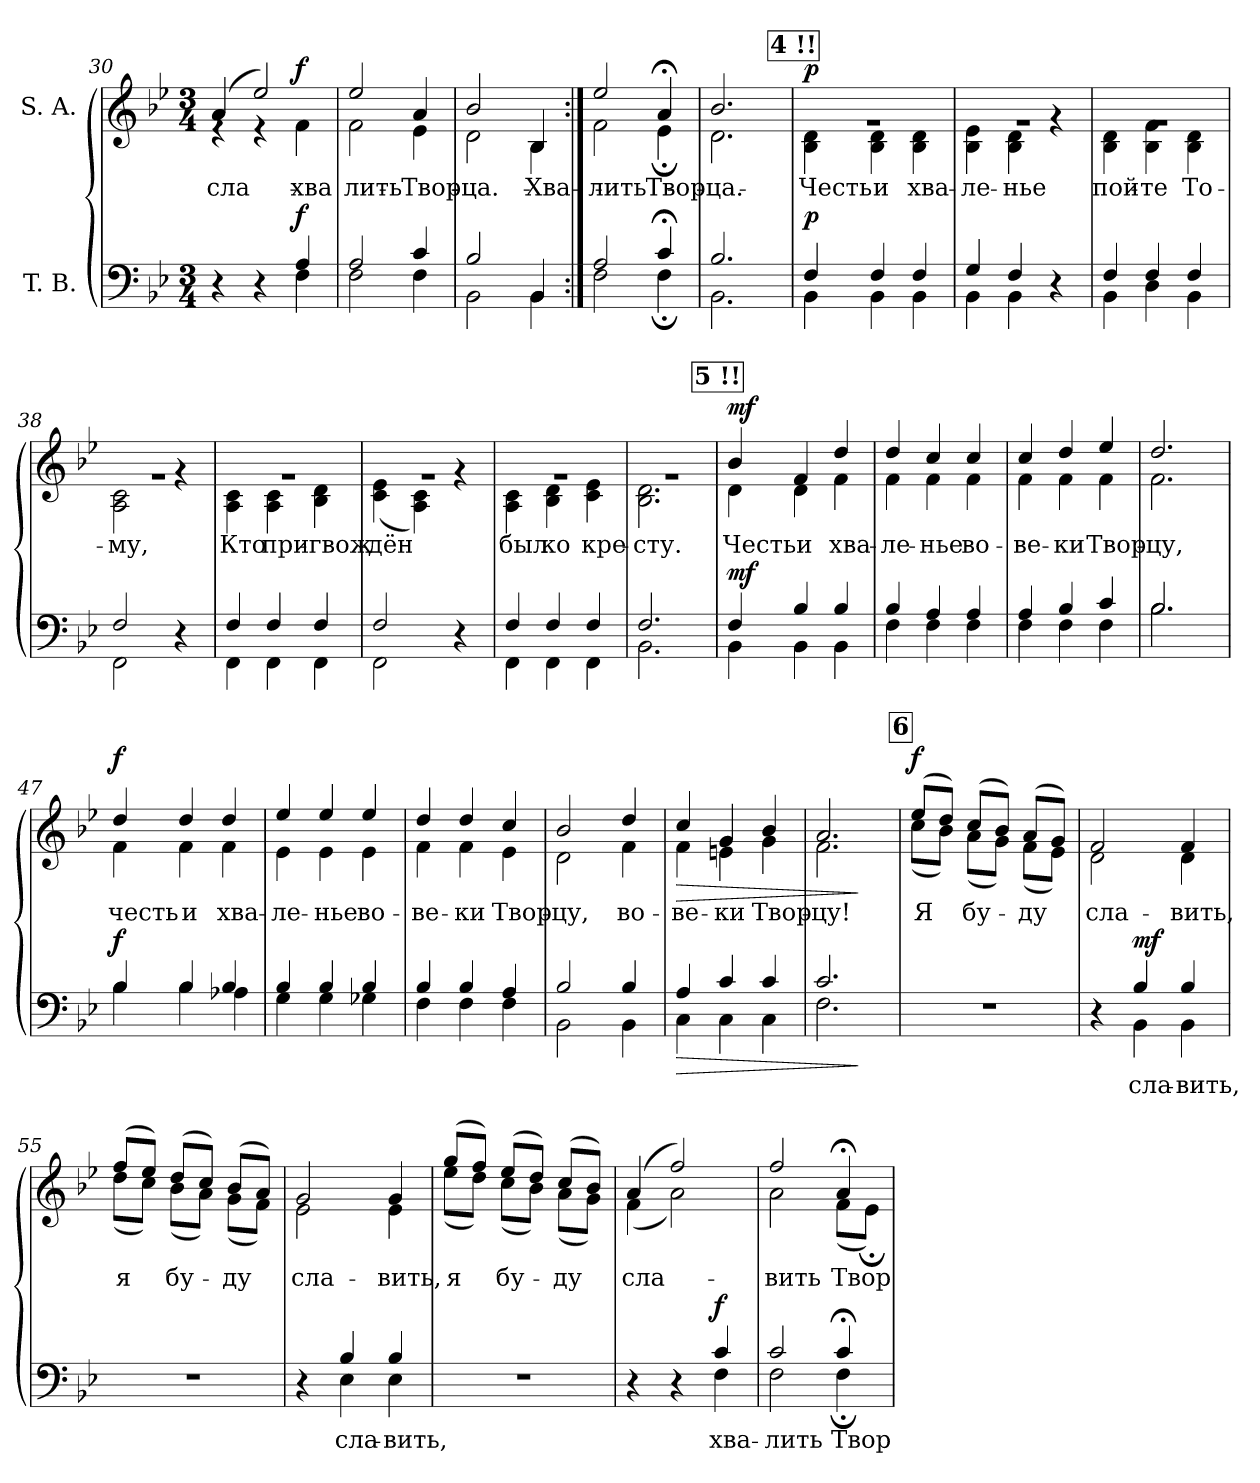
**kern	**text	**dynam	**kern	**text	**dynam
*part2	*part2	*part2	*part1	*part1	*part1
*staff2	*staff2	*staff2	*staff1	*staff1	*staff1
*I"T. B.	*	*	*I"S. A.	*	*
*clefF4	*	*	*clefG2	*	*
*k[b-e-]	*	*	*k[b-e-]	*	*
*B-:	*	*	*B-:	*	*
*M3/4	*	*	*M3/4	*	*
=30	=30	=30	=30	=30	=30
*^	*	*	*	*	*
!	!	!	!	!	!LO:LY:a	!
*	*	*	*	*^	*	*
4r	2ryy	.	.	(>4a/	4re	сла-	.
4r	.	.	.	2ee-/)	4re	.	.
!	!	!	!LO:DY:a	!	!	!LO:LY:b	!LO:DY:b
4A/	4F\	.	f	.	4f\	хва-	f
=31	=31	=31	=31	=31	=31	=31	=31
!	!	!	!	!	!	!LO:LY:a	!
!	!	!	!	!	!	!LO:LY:b	!
2A/	2F\	.	.	2ee-/	2f\	-лить	.
!	!	!	!	!	!	!LO:LY:a	!
!	!	!	!	!	!	!LO:LY:b	!
4c/	4F\	.	.	4a/	4e-\	Твор-	.
=32	=32	=32	=32	=32	=32	=32	=32
!	!	!	!	!	!	!LO:LY:a	!
!	!	!	!	!	!	!LO:LY:b	!
2B-/	2BB-\	.	.	2b-/	2d\	-ца.	.
!	!	!	!	!	!	!LO:LY:b	!
4BB-/	4BB-\	.	.	4B-/	4B-\	Хва-	.
=33:|!	=33:|!	=33:|!	=33:|!	=33:|!	=33:|!	=33:|!	=33:|!
!	!	!	!	!	!	!LO:LY:a	!
!	!	!	!	!	!	!LO:LY:b	!
2A/	2F\	.	.	2ee-/	2f\	-лить	.
!	!	!	!	!	!	!LO:LY:a	!
!	!	!	!	!	!	!LO:LY:b	!
4c;</	4F;\	.	.	4a;</	4e-;\	Твор-	.
=34	=34	=34	=34	=34	=34	=34	=34
!	!	!	!	!	!	!LO:LY:a	!
!	!	!	!	!	!	!LO:LY:b	!
2.B-/	2.BB-\	.	.	2.b-/	2.d\	-ца.	.
!!LO:LB:g=z	!!
!!LO:REH:place=s1:a:B:fs=12:t=4	!!
=35	=35	=35	=35	=35	=35	=35	=35
!	!	!	!LO:DY:a	!	!	!LO:LY:b	!LO:DY:b
4F/	4BB-\	.	p	2.rg	4B-\ 4d\	Честь	p
!	!	!	!	!	!	!LO:LY:b	!
4F/	4BB-\	.	.	.	4B-\ 4d\	и	.
!	!	!	!	!	!	!LO:LY:b	!
4F/	4BB-\	.	.	.	4B-\ 4d\	хва-	.
=36	=36	=36	=36	=36	=36	=36	=36
!	!	!	!	!	!	!LO:LY:b	!
4G/	4BB-\	.	.	2.rg	4B-\ 4e-\	-ле-	.
!	!	!	!	!	!	!LO:LY:b	!
4F/	4BB-\	.	.	.	4B-\ 4d\	-нье	.
4r	4ryy	.	.	.	4rg	.	.
=37	=37	=37	=37	=37	=37	=37	=37
!	!	!	!	!	!	!LO:LY:b	!
4F/	4BB-\	.	.	2.rg	4B-\ 4d\	пой-	.
!	!	!	!	!	!	!LO:LY:b	!
4F/	4D\	.	.	.	4B-\ 4f\	-те	.
!	!	!	!	!	!	!LO:LY:b	!
4F/	4BB-\	.	.	.	4B-\ 4d\	То-	.
=38	=38	=38	=38	=38	=38	=38	=38
!	!	!	!	!	!	!LO:LY:b	!
2F/	2FF\	.	.	2.rg	2A\ 2c\	-му,	.
4r	4ryy	.	.	.	4rg	.	.
=39	=39	=39	=39	=39	=39	=39	=39
!	!	!	!	!	!	!LO:LY:b	!
4F/	4FF\	.	.	2.rg	4A\ 4c\	Кто	.
!	!	!	!	!	!	!LO:LY:b	!
4F/	4FF\	.	.	.	4A\ 4c\	при-	.
!	!	!	!	!	!	!LO:LY:b	!
4F/	4FF\	.	.	.	4B-\ 4d\	-гвож-	.
=40	=40	=40	=40	=40	=40	=40	=40
!	!	!	!	!	!	!LO:LY:b	!
2F/	2FF\	.	.	2.rg	(<4c\ 4e-\	-дён	.
.	.	.	.	.	4A\ 4c\)	.	.
4r	4ryy	.	.	.	4rg	.	.
=41	=41	=41	=41	=41	=41	=41	=41
!	!	!	!	!	!	!LO:LY:b	!
4F/	4FF\	.	.	2.rg	4A\ 4c\	был	.
!	!	!	!	!	!	!LO:LY:b	!
4F/	4FF\	.	.	.	4B-\ 4d\	ко	.
!	!	!	!	!	!	!LO:LY:b	!
4F/	4FF\	.	.	.	4c\ 4e-\	кре-	.
=42	=42	=42	=42	=42	=42	=42	=42
!	!	!	!	!	!	!LO:LY:b	!
2.F/	2.BB-\	.	.	2.rg	2.B-\ 2.d\	-сту.	.
!!LO:REH:place=s1:a:B:fs=12:t=5	!!
=43	=43	=43	=43	=43	=43	=43	=43
!	!	!	!LO:DY:a	!	!	!LO:LY:b	!LO:DY:a
4F/	4BB-\	.	mf	4b-/	4d\	Честь	mf
!	!	!	!	!	!	!LO:LY:b	!
4B-/	4BB-\	.	.	4f/	4d\	и	.
!	!	!	!	!	!	!LO:LY:b	!
4B-/	4BB-\	.	.	4dd/	4f\	хва-	.
=44	=44	=44	=44	=44	=44	=44	=44
!	!	!	!	!	!	!LO:LY:b	!
4B-/	4F\	.	.	4dd/	4f\	-ле-	.
!	!	!	!	!	!	!LO:LY:b	!
4A/	4F\	.	.	4cc/	4f\	-нье	.
!	!	!	!	!	!	!LO:LY:b	!
4A/	4F\	.	.	4cc/	4f\	во-	.
!!LO:PB:g=z	!!
=45	=45	=45	=45	=45	=45	=45	=45
!	!	!	!	!	!	!LO:LY:b	!
4A/	4F\	.	.	4cc/	4f\	-ве-	.
!	!	!	!	!	!	!LO:LY:b	!
4B-/	4F\	.	.	4dd/	4f\	-ки	.
!	!	!	!	!	!	!LO:LY:b	!
4c/	4F\	.	.	4ee-/	4f\	Твор-	.
=46	=46	=46	=46	=46	=46	=46	=46
!	!	!	!	!	!	!LO:LY:b	!
2.B-/	2.B-\	.	.	2.dd/	2.f\	-цу,	.
=47	=47	=47	=47	=47	=47	=47	=47
!	!	!	!LO:DY:a	!	!	!LO:LY:b	!LO:DY:a
4B-/	4B-\	.	f	4dd/	4f\	честь	f
!	!	!	!	!	!	!LO:LY:b	!
4B-/	4B-\	.	.	4dd/	4f\	и	.
!	!	!	!	!	!	!LO:LY:b	!
4B-/	4A-X\	.	.	4dd/	4f\	хва-	.
=48	=48	=48	=48	=48	=48	=48	=48
!	!	!	!	!	!	!LO:LY:b	!
4B-/	4G\	.	.	4ee-/	4e-\	-ле-	.
!	!	!	!	!	!	!LO:LY:b	!
4B-/	4G\	.	.	4ee-/	4e-\	-нье	.
!	!	!	!	!	!	!LO:LY:b	!
4B-/	4G-X\	.	.	4ee-/	4e-\	во-	.
=49	=49	=49	=49	=49	=49	=49	=49
!	!	!	!	!	!	!LO:LY:b	!
4B-/	4F\	.	.	4dd/	4f\	-ве-	.
!	!	!	!	!	!	!LO:LY:b	!
4B-/	4F\	.	.	4dd/	4f\	-ки	.
!	!	!	!	!	!	!LO:LY:b	!
4A/	4F\	.	.	4cc/	4e-\	Твор-	.
=50	=50	=50	=50	=50	=50	=50	=50
!	!	!	!	!	!	!LO:LY:b	!
2B-/	2BB-\	.	.	2b-/	2d\	-цу,	.
!	!	!	!	!	!	!LO:LY:b	!
4B-/	4BB-\	.	.	4dd/	4f\	во-	.
=51	=51	=51	=51	=51	=51	=51	=51
!	!	!	!LO:HP:b	!	!	!LO:LY:b	!LO:HP:b
4A/	4C\	.	>	4cc/	4f\	-ве-	>
!	!	!	!	!	!	!LO:LY:b	!
4c/	4C\	.	.	4g/	4en\	-ки	.
!	!	!	!	!	!	!LO:LY:b	!
4c/	4C\	.	.	4b-/	4g\	Твор-	.
=52	=52	=52	=52	=52	=52	=52	=52
!	!	!	!	!	!	!LO:LY:b	!
2.c/	2.F\	.	.	2.a/	2.f\	-цу!	.
*v	*v	*	*	*	*	*	*
*	*	*	*v	*v	*	*
.	.	]	.	.	]
!!LO:REH:place=s1:a:B:fs=12:t=6
=53	=53	=53	=53	=53	=53
!	!	!	!	!LO:LY:b	!LO:DY:a
*	*	*	*^	*	*
2.r	.	.	(>8ee-/L	(<8cc\L	Я	f
.	.	.	8dd/J)	8b-\J)	.	.
!	!	!	!	!	!LO:LY:b	!
.	.	.	(>8cc/L	(<8a\L	бу-	.
.	.	.	8b-/J)	8g\J)	.	.
!	!	!	!	!	!LO:LY:b	!
.	.	.	(>8a/L	(<8f\L	-ду	.
.	.	.	8g/J)	8e-\J)	.	.
!!LO:LB:g=z	!!
=54	=54	=54	=54	=54	=54	=54
*^	*	*	*	*	*	*
!	!	!	!	!	!	!LO:LY:b	!
4r	4ryy	.	.	2f/	2d\	сла-	.
!	!	!LO:LY:b	!LO:DY:a	!	!	!	!
4B-/	4BB-\	сла-	mf	.	.	.	.
!	!	!LO:LY:b	!	!	!	!LO:LY:b	!
4B-/	4BB-\	-вить,	.	4f/	4d\	-вить,	.
=55	=55	=55	=55	=55	=55	=55	=55
!	!	!	!	!	!	!LO:LY:b	!
*v	*v	*	*	*	*	*	*
2.r	.	.	(>8ff/L	(<8dd\L	я	.
.	.	.	8ee-/J)	8cc\J)	.	.
!	!	!	!	!	!LO:LY:b	!
.	.	.	(>8dd/L	(<8b-\L	бу-	.
.	.	.	8cc/J)	8a\J)	.	.
!	!	!	!	!	!LO:LY:b	!
.	.	.	(>8b-/L	(<8g\L	-ду	.
.	.	.	8a/J)	8f\J)	.	.
=56	=56	=56	=56	=56	=56	=56
*^	*	*	*	*	*	*
!	!	!	!	!	!	!LO:LY:b	!
4r	4ryy	.	.	2g/	2e-\	сла-	.
!	!	!LO:LY:b	!	!	!	!	!
4B-/	4E-\	сла-	.	.	.	.	.
!	!	!LO:LY:b	!	!	!	!LO:LY:b	!
4B-/	4E-\	-вить,	.	4g/	4e-\	-вить,	.
=57	=57	=57	=57	=57	=57	=57	=57
!	!	!	!	!	!	!LO:LY:b	!
*v	*v	*	*	*	*	*	*
2.r	.	.	(>8gg/L	(<8ee-\L	я	.
.	.	.	8ff/J)	8dd\J)	.	.
!	!	!	!	!	!LO:LY:b	!
.	.	.	(>8ee-/L	(<8cc\L	бу-	.
.	.	.	8dd/J)	8b-\J)	.	.
!	!	!	!	!	!LO:LY:b	!
.	.	.	(>8cc/L	(<8a\L	-ду	.
.	.	.	8b-/J)	8g\J)	.	.
=58	=58	=58	=58	=58	=58	=58
*^	*	*	*	*	*	*
!	!	!	!	!	!	!LO:LY:b	!
4r	2ryy	.	.	(>4a/	(<4f\	сла-	.
4r	.	.	.	2ff/)	2a\)	.	.
!	!	!LO:LY:b	!LO:DY:a	!	!	!	!
4c/	4F\	хва-	f	.	.	.	.
=59	=59	=59	=59	=59	=59	=59	=59
!	!	!LO:LY:b	!	!	!	!LO:LY:b	!
2c/	2F\	-лить	.	2ff/	2a\	-вить	.
!	!	!LO:LY:b	!	!	!	!LO:LY:b	!
4c;</	4F;\	Твор-	.	4a;</	(<8f\L	Твор-	.
.	.	.	.	.	8e-;\J)	.	.
*v	*v	*	*	*	*	*	*
*	*	*	*v	*v	*	*
=	=	=	=	=	=
*-	*-	*-	*-	*-	*-
